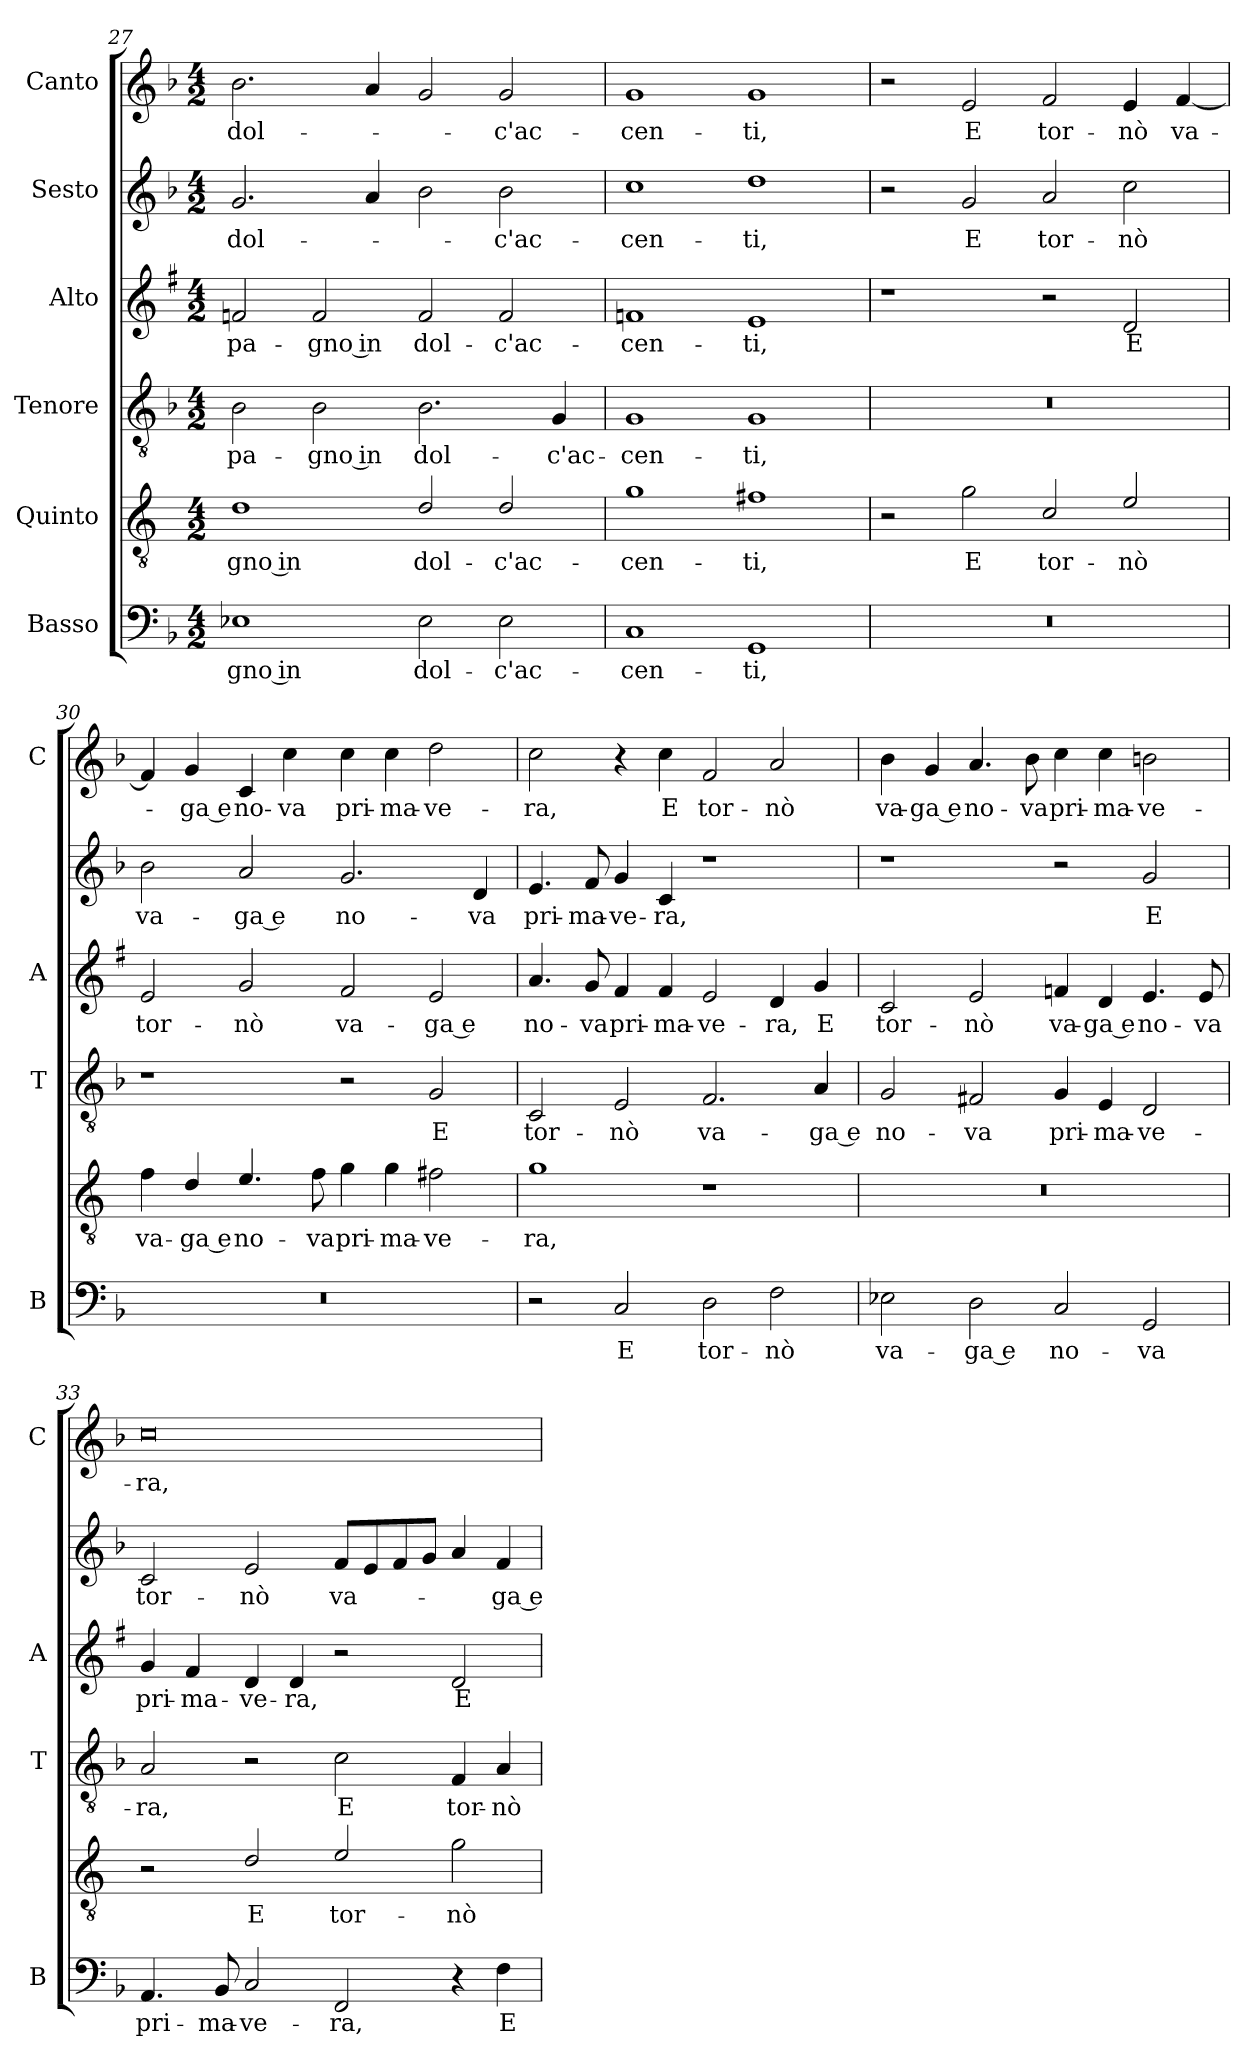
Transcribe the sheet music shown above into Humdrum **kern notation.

**kern	**text	**kern	**text	**kern	**text	**kern	**text	**kern	**text	**kern	**text
*part6	*part6	*part5	*part5	*part4	*part4	*part3	*part3	*part2	*part2	*part1	*part1
*staff6	*staff6	*staff5	*staff5	*staff4	*staff4	*staff3	*staff3	*staff2	*staff2	*staff1	*staff1
*I"Basso	*	*I"Quinto	*	*I"Tenore	*	*I"Alto	*	*I"Sesto	*	*I"Canto	*
*I'B	*	*	*	*I'T	*	*I'A	*	*	*	*I'C	*
*clefF4	*	*clefGv2	*	*clefGv2	*	*clefG2	*	*clefG2	*	*clefG2	*
*	*	*ITrd4c7	*	*	*	*ITrd1c2	*	*	*	*	*
*k[b-]	*	*k[b-]	*	*k[b-]	*	*k[b-]	*	*k[b-]	*	*k[b-]	*
*F:	*	*F:	*	*F:	*	*F:	*	*F:	*	*F:	*
*M4/2	*	*M4/2	*	*M4/2	*	*M4/2	*	*M4/2	*	*M4/2	*
=27	=27	=27	=27	=27	=27	=27	=27	=27	=27	=27	=27
!	!LO:LY:b	!	!LO:LY:b	!	!LO:LY:b	!	!LO:LY:b	!	!LO:LY:b	!	!LO:LY:b
1E-X	-gno in	1G	-gno in	2B-\	-pa-	2e-X/	-pa-	2.g/	dol-	2.b-\	dol-
!	!	!	!	!	!LO:LY:b	!	!LO:LY:b	!	!	!	!
.	.	.	.	2B-\	-gno in	2e-/	-gno in	.	.	.	.
.	.	.	.	.	.	.	.	4a/	.	4a/	.
!	!LO:LY:b	!	!LO:LY:b	!	!LO:LY:b	!	!LO:LY:b	!	!	!	!
2E-\	dol-	2G/	dol-	2.B-\	dol-	2e-/	dol-	2b-\	.	2g/	.
!	!LO:LY:b	!	!LO:LY:b	!	!	!	!LO:LY:b	!	!LO:LY:b	!	!LO:LY:b
2E-\	-c'ac-	2G/	-c'ac-	.	.	2e-/	-c'ac-	2b-\	-c'ac-	2g/	-c'ac-
!	!	!	!	!	!LO:LY:b	!	!	!	!	!	!
.	.	.	.	4G/	-c'ac-	.	.	.	.	.	.
=28	=28	=28	=28	=28	=28	=28	=28	=28	=28	=28	=28
!	!LO:LY:b	!	!LO:LY:b	!	!LO:LY:b	!	!LO:LY:b	!	!LO:LY:b	!	!LO:LY:b
1C	-cen-	1c	-cen-	1G	-cen-	1e-X	-cen-	1cc	-cen-	1g	-cen-
!	!LO:LY:b	!	!LO:LY:b	!	!LO:LY:b	!	!LO:LY:b	!	!LO:LY:b	!	!LO:LY:b
1GG	-ti,	1Bn	-ti,	1G	-ti,	1d	-ti,	1dd	-ti,	1g	-ti,
!!LO:LB:g=z
=29	=29	=29	=29	=29	=29	=29	=29	=29	=29	=29	=29
0r	.	2r	.	0r	.	1r	.	2r	.	2r	.
!	!	!	!LO:LY:b	!	!	!	!	!	!LO:LY:b	!	!LO:LY:b
.	.	2c\	E	.	.	.	.	2g/	E	2e/	E
!	!	!	!LO:LY:b	!	!	!	!	!	!LO:LY:b	!	!LO:LY:b
.	.	2F/	tor-	.	.	2r	.	2a/	tor-	2f/	tor-
!	!	!	!LO:LY:b	!	!	!	!LO:LY:b	!	!LO:LY:b	!	!LO:LY:b
.	.	2A/	-nò	.	.	2c/	E	2cc\	-nò	4e/	-nò
!	!	!	!	!	!	!	!	!	!	!	!LO:LY:b
.	.	.	.	.	.	.	.	.	.	[4f/	va-
=30	=30	=30	=30	=30	=30	=30	=30	=30	=30	=30	=30
!	!	!	!LO:LY:b	!	!	!	!LO:LY:b	!	!LO:LY:b	!	!
0r	.	4B-\	va-	1r	.	2d/	tor-	2b-\	va-	4f/]	.
!	!	!	!LO:LY:b	!	!	!	!	!	!	!	!LO:LY:b
.	.	4G/	-ga e	.	.	.	.	.	.	4g/	-ga e
!	!	!	!LO:LY:b	!	!	!	!LO:LY:b	!	!LO:LY:b	!	!LO:LY:b
.	.	4.A/	no-	.	.	2f/	-nò	2a/	-ga e	4c/	no-
!	!	!	!	!	!	!	!	!	!	!	!LO:LY:b
.	.	.	.	.	.	.	.	.	.	4cc\	-va
!	!	!	!LO:LY:b	!	!	!	!	!	!	!	!
.	.	8B-\	-va	.	.	.	.	.	.	.	.
!	!	!	!LO:LY:b	!	!	!	!LO:LY:b	!	!LO:LY:b	!	!LO:LY:b
.	.	4c\	pri-	2r	.	2e/	va-	2.g/	no-	4cc\	pri-
!	!	!	!LO:LY:b	!	!	!	!	!	!	!	!LO:LY:b
.	.	4c\	-ma-	.	.	.	.	.	.	4cc\	-ma-
!	!	!	!LO:LY:b	!	!LO:LY:b	!	!LO:LY:b	!	!	!	!LO:LY:b
.	.	2Bn\	-ve-	2G/	E	2d/	-ga e	.	.	2dd\	-ve-
!	!	!	!	!	!	!	!	!	!LO:LY:b	!	!
.	.	.	.	.	.	.	.	4d/	-va	.	.
=31	=31	=31	=31	=31	=31	=31	=31	=31	=31	=31	=31
!	!	!	!LO:LY:b	!	!LO:LY:b	!	!LO:LY:b	!	!LO:LY:b	!	!LO:LY:b
2r	.	1c	-ra,	2C/	tor-	4.g/	no-	4.e/	pri-	2cc\	-ra,
!	!	!	!	!	!	!	!LO:LY:b	!	!LO:LY:b	!	!
.	.	.	.	.	.	8f/	-va	8f/	-ma-	.	.
!	!LO:LY:b	!	!	!	!LO:LY:b	!	!LO:LY:b	!	!LO:LY:b	!	!
2C/	E	.	.	2E/	-nò	4e/	pri-	4g/	-ve-	4r	.
!	!	!	!	!	!	!	!LO:LY:b	!	!LO:LY:b	!	!LO:LY:b
.	.	.	.	.	.	4e/	-ma-	4c/	-ra,	4cc\	E
!	!LO:LY:b	!	!	!	!LO:LY:b	!	!LO:LY:b	!	!	!	!LO:LY:b
2D\	tor-	1r	.	2.F/	va-	2d/	-ve-	1r	.	2f/	tor-
!	!LO:LY:b	!	!	!	!	!	!LO:LY:b	!	!	!	!LO:LY:b
2F\	-nò	.	.	.	.	4c/	-ra,	.	.	2a/	-nò
!	!	!	!	!	!LO:LY:b	!	!LO:LY:b	!	!	!	!
.	.	.	.	4A/	-ga e	4f/	E	.	.	.	.
=32	=32	=32	=32	=32	=32	=32	=32	=32	=32	=32	=32
!	!LO:LY:b	!	!	!	!LO:LY:b	!	!LO:LY:b	!	!	!	!LO:LY:b
2E-X\	va-	0r	.	2G/	no-	2B-/	tor-	1r	.	4b-\	va-
!	!	!	!	!	!	!	!	!	!	!	!LO:LY:b
.	.	.	.	.	.	.	.	.	.	4g/	-ga e
!	!LO:LY:b	!	!	!	!LO:LY:b	!	!LO:LY:b	!	!	!	!LO:LY:b
2D\	-ga e	.	.	2F#X/	-va	2d/	-nò	.	.	4.a/	no-
!	!	!	!	!	!	!	!	!	!	!	!LO:LY:b
.	.	.	.	.	.	.	.	.	.	8b-\	-va
!	!LO:LY:b	!	!	!	!LO:LY:b	!	!LO:LY:b	!	!	!	!LO:LY:b
2C/	no-	.	.	4G/	pri-	4e-X/	va-	2r	.	4cc\	pri-
!	!	!	!	!	!LO:LY:b	!	!LO:LY:b	!	!	!	!LO:LY:b
.	.	.	.	4E/	-ma-	4c/	-ga e	.	.	4cc\	-ma-
!	!LO:LY:b	!	!	!	!LO:LY:b	!	!LO:LY:b	!	!LO:LY:b	!	!LO:LY:b
2GG/	-va	.	.	2D/	-ve-	4.d/	no-	2g/	E	2bn\	-ve-
!	!	!	!	!	!	!	!LO:LY:b	!	!	!	!
.	.	.	.	.	.	8d/	-va	.	.	.	.
!!LO:PB:g=z
=33	=33	=33	=33	=33	=33	=33	=33	=33	=33	=33	=33
!	!LO:LY:b	!	!	!	!LO:LY:b	!	!LO:LY:b	!	!LO:LY:b	!	!LO:LY:b
4.AA/	pri-	2r	.	2A/	-ra,	4f/	pri-	2c/	tor-	0cc	-ra,
!	!	!	!	!	!	!	!LO:LY:b	!	!	!	!
.	.	.	.	.	.	4e/	-ma-	.	.	.	.
!	!LO:LY:b	!	!	!	!	!	!	!	!	!	!
8BB-/	-ma-	.	.	.	.	.	.	.	.	.	.
!	!LO:LY:b	!	!LO:LY:b	!	!	!	!LO:LY:b	!	!LO:LY:b	!	!
2C/	-ve-	2G/	E	2r	.	4c/	-ve-	2e/	-nò	.	.
!	!	!	!	!	!	!	!LO:LY:b	!	!	!	!
.	.	.	.	.	.	4c/	-ra,	.	.	.	.
!	!LO:LY:b	!	!LO:LY:b	!	!LO:LY:b	!	!	!	!LO:LY:b	!	!
2FF/	-ra,	2A/	tor-	2c\	E	2r	.	8f/L	va-	.	.
.	.	.	.	.	.	.	.	8e/	.	.	.
.	.	.	.	.	.	.	.	8f/	.	.	.
.	.	.	.	.	.	.	.	8g/J	.	.	.
!	!	!	!LO:LY:b	!	!LO:LY:b	!	!LO:LY:b	!	!	!	!
4r	.	2c\	-nò	4F/	tor-	2c/	E	4a/	.	.	.
!	!LO:LY:b	!	!	!	!LO:LY:b	!	!	!	!LO:LY:b	!	!
4F\	E	.	.	4A/	-nò	.	.	4f/	-ga e	.	.
=	=	=	=	=	=	=	=	=	=	=	=
*-	*-	*-	*-	*-	*-	*-	*-	*-	*-	*-	*-
